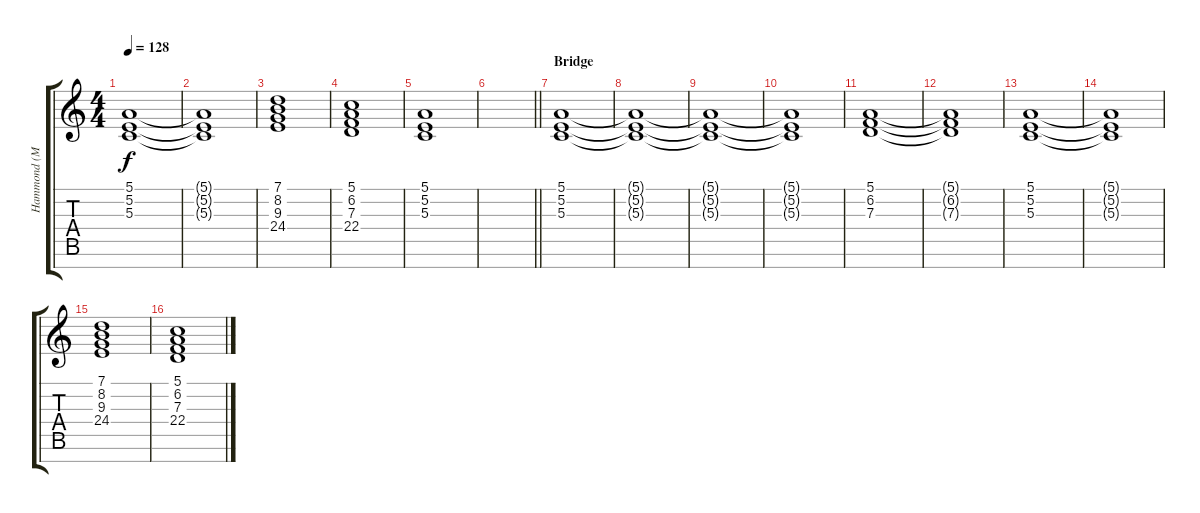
\track ("Hammond (Mick)" "Hammond (M") {instrument drawbarorgan}
\staff {score tabs}
\tuning (E4 B3 G3 D3 A2 E2 B1) {hide}
\ts (4 4)
\tempo 128
\clef g2
\ks c
(5.1 5.2 5.3).1{dy f} |
(5.1{t} 5.2{t} 5.3{t}).1 |
(7.1 8.2 9.3 24.4).1 |
(5.1 6.2 7.3 22.4).1 |
(5.1 5.2 5.3).1 |
\barLineRight lightlight
|
\section ("" "Bridge")
(5.1 5.2 5.3).1 |
(5.1{t} 5.2{t} 5.3{t}).1 |
(5.1{t} 5.2{t} 5.3{t}).1 |
(5.1{t} 5.2{t} 5.3{t}).1 |
(5.1 6.2 7.3).1 |
(5.1{t} 6.2{t} 7.3{t}).1 |
(5.1 5.2 5.3).1 |
(5.1{t} 5.2{t} 5.3{t}).1 |
(7.1 8.2 9.3 24.4).1 |
(5.1 6.2 7.3 22.4).1
